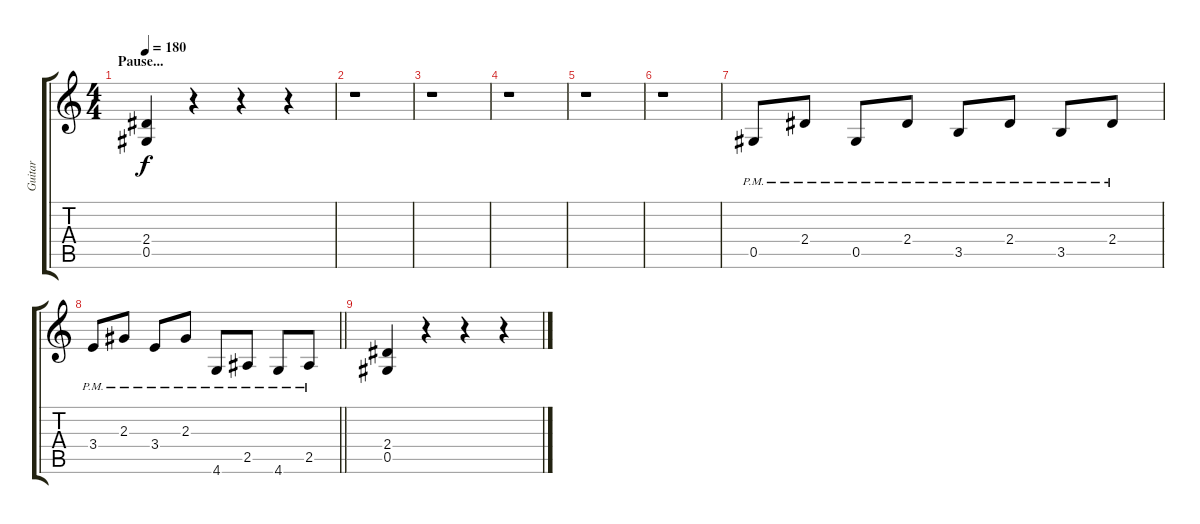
\track ("Guitar" "Guitar") {instrument distortionguitar}
\staff {score tabs}
\tuning (Eb4 Bb3 Gb3 Db3 Ab2 Eb2) {hide}
\ts (4 4)
\section ("" "Pause...")
\tempo 180
\clef g2
\ks c
(2.4 0.5).4{dy f} r.4 r.4 r.4 |
r.1 |
r.1 |
r.1 |
r.1 |
r.1 |
0.5{pm}.8 2.4{pm}.8 0.5{pm}.8 2.4{pm}.8 3.5{pm}.8 2.4{pm}.8 3.5{pm}.8 2.4{pm}.8 |
\barLineRight lightlight
3.4{pm}.8 2.3{pm}.8 3.4{pm}.8 2.3{pm}.8 4.6{pm}.8 2.5{pm}.8 4.6{pm}.8 2.5{pm}.8 |
(2.4 0.5).4 r.4 r.4 r.4
